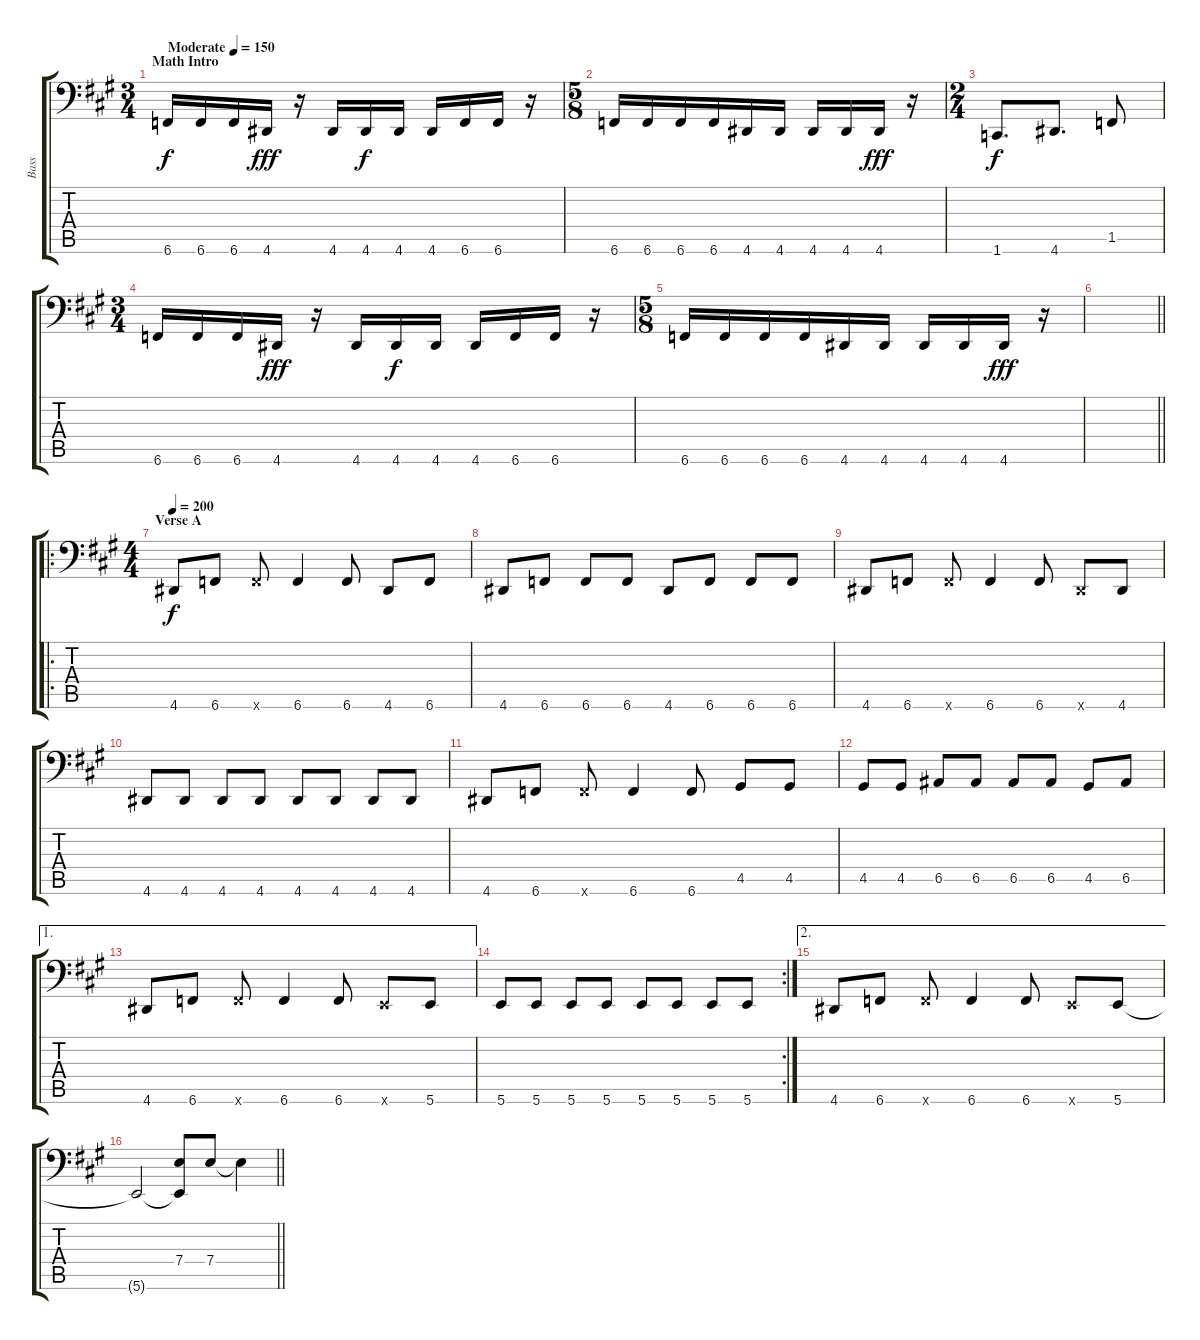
\track ("Bass" "Bass") {instrument electricbassfinger}
\staff {score tabs}
\tuning (C3 G2 D2 A1 E1 B0) {hide}
\ts (3 4)
\section ("" "Math Intro")
\tempo (150 "Moderate")
\clef f4
\ks f#minor
6.6.16{dy f instrument electricbassfinger} 6.6.16 6.6.16 4.6.16{dy fff} r.16 4.6.16 4.6.16{dy f} 4.6.16 4.6.16 6.6.16 6.6.16 r.16 |
\ts (5 8)
6.6.16 6.6.16 6.6.16 6.6.16 4.6.16 4.6.16 4.6.16 4.6.16 4.6.16{dy fff} r.16 |
\ts (2 4)
1.6.8{d dy f} 4.6.8{d} 1.5.8 |
\ts (3 4)
6.6.16 6.6.16 6.6.16 4.6.16{dy fff} r.16 4.6.16 4.6.16{dy f} 4.6.16 4.6.16 6.6.16 6.6.16 r.16 |
\ts (5 8)
6.6.16 6.6.16 6.6.16 6.6.16 4.6.16 4.6.16 4.6.16 4.6.16 4.6.16{dy fff} r.16 |
\barLineRight lightlight
|
\ro
\ts (4 4)
\section ("" "Verse A")
\tempo 200
4.6.8{dy f} 6.6.8 6.6{x}.8 6.6.4 6.6.8 4.6.8 6.6.8 |
4.6.8 6.6.8 6.6.8 6.6.8 4.6.8 6.6.8 6.6.8 6.6.8 |
4.6.8 6.6.8 6.6{x}.8 6.6.4 6.6.8 4.6{x}.8 4.6.8 |
4.6.8 4.6.8 4.6.8 4.6.8 4.6.8 4.6.8 4.6.8 4.6.8 |
4.6.8 6.6.8 6.6{x}.8 6.6.4 6.6.8 4.5.8 4.5.8 |
4.5.8 4.5.8 6.5.8 6.5.8 6.5.8 6.5.8 4.5.8 6.5.8 |
\ae 1
4.6.8 6.6.8 6.6{x}.8 6.6.4 6.6.8 5.6{x}.8 5.6.8 |
\rc 2
5.6.8 5.6.8 5.6.8 5.6.8 5.6.8 5.6.8 5.6.8 5.6.8 |
\ae 2
4.6.8 6.6.8 6.6{x}.8 6.6.4 6.6.8 5.6{x}.8 5.6.8 |
\barLineRight lightlight
5.6{t}.2 (7.4 5.6{t}).8 7.4.8 7.4{t}.4
